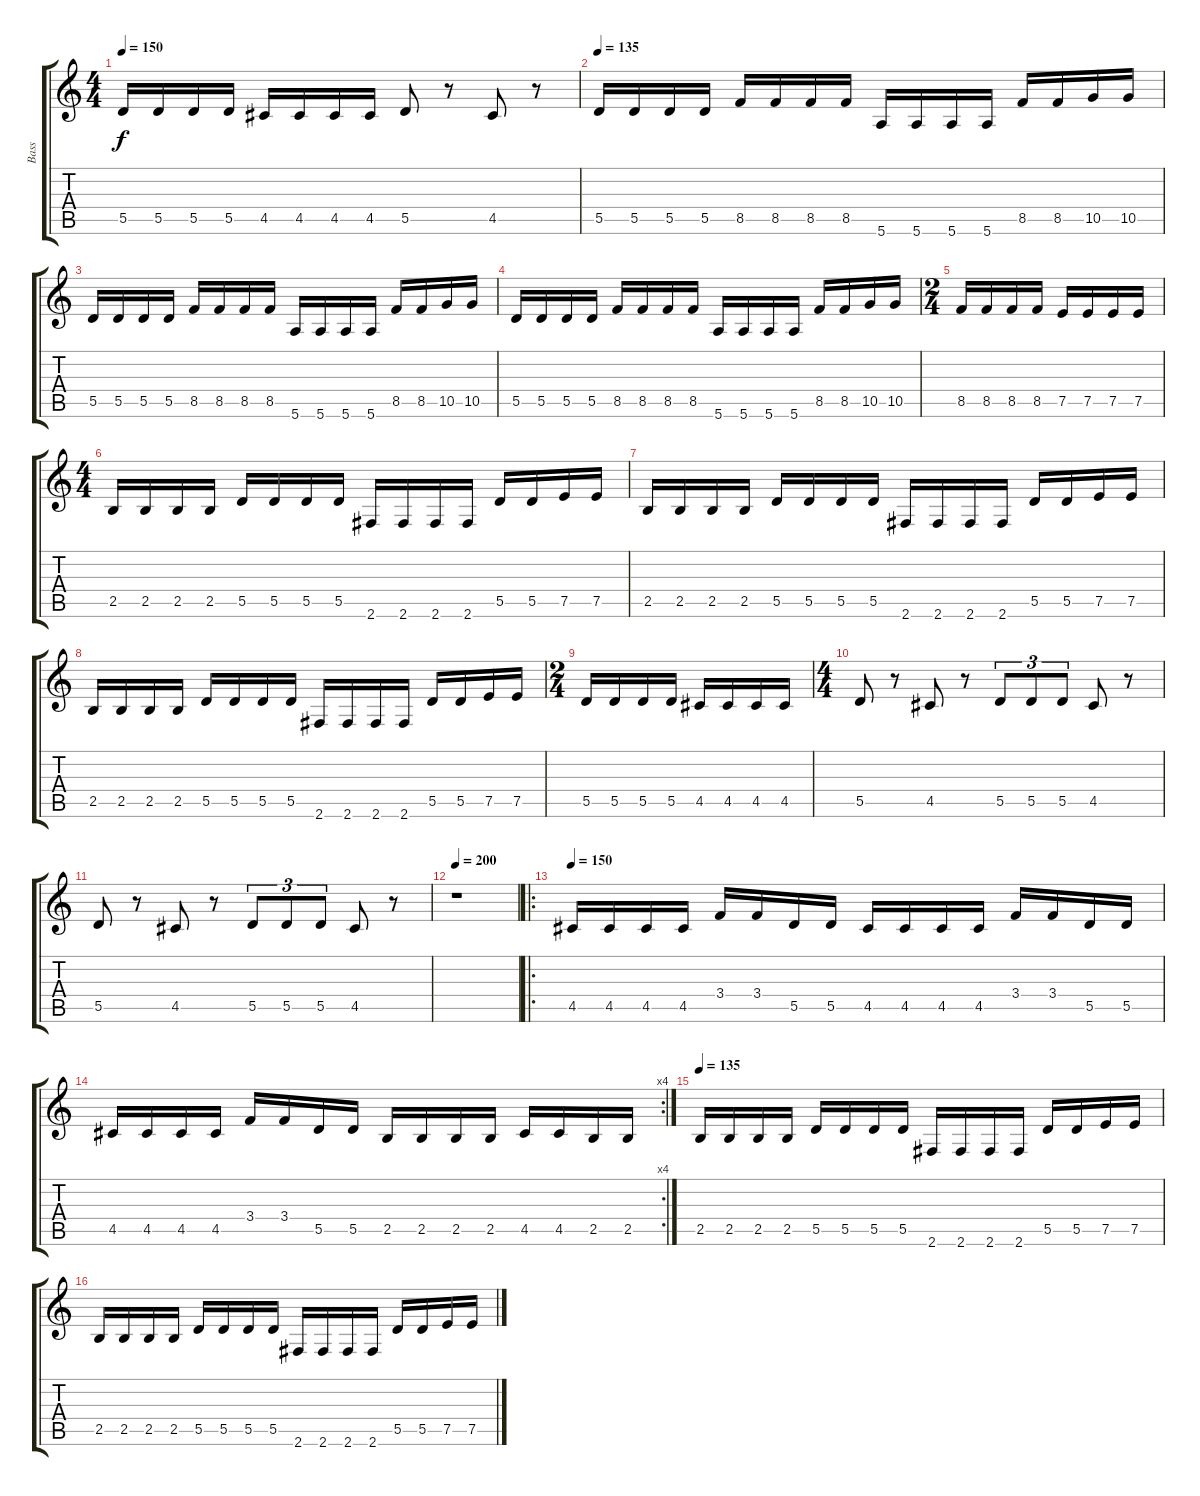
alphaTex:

\track ("Bass" "Bass") {instrument electricbasspick}
\staff {score tabs}
\tuning (E4 B3 G3 D3 A2 E2) {hide}
\ts (4 4)
\tempo 150
\clef g2
\ks c
5.5.16{dy f} 5.5.16 5.5.16 5.5.16 4.5.16 4.5.16 4.5.16 4.5.16 5.5.8 r.8 4.5.8 r.8 |
\tempo 135
5.5.16 5.5.16 5.5.16 5.5.16 8.5.16 8.5.16 8.5.16 8.5.16 5.6.16 5.6.16 5.6.16 5.6.16 8.5.16 8.5.16 10.5.16 10.5.16 |
5.5.16 5.5.16 5.5.16 5.5.16 8.5.16 8.5.16 8.5.16 8.5.16 5.6.16 5.6.16 5.6.16 5.6.16 8.5.16 8.5.16 10.5.16 10.5.16 |
5.5.16 5.5.16 5.5.16 5.5.16 8.5.16 8.5.16 8.5.16 8.5.16 5.6.16 5.6.16 5.6.16 5.6.16 8.5.16 8.5.16 10.5.16 10.5.16 |
\ts (2 4)
8.5.16 8.5.16 8.5.16 8.5.16 7.5.16 7.5.16 7.5.16 7.5.16 |
\ts (4 4)
2.5.16 2.5.16 2.5.16 2.5.16 5.5.16 5.5.16 5.5.16 5.5.16 2.6.16 2.6.16 2.6.16 2.6.16 5.5.16 5.5.16 7.5.16 7.5.16 |
2.5.16 2.5.16 2.5.16 2.5.16 5.5.16 5.5.16 5.5.16 5.5.16 2.6.16 2.6.16 2.6.16 2.6.16 5.5.16 5.5.16 7.5.16 7.5.16 |
2.5.16 2.5.16 2.5.16 2.5.16 5.5.16 5.5.16 5.5.16 5.5.16 2.6.16 2.6.16 2.6.16 2.6.16 5.5.16 5.5.16 7.5.16 7.5.16 |
\ts (2 4)
5.5.16 5.5.16 5.5.16 5.5.16 4.5.16 4.5.16 4.5.16 4.5.16 |
\ts (4 4)
5.5.8 r.8 4.5.8 r.8 5.5.8{tu (3 2)} 5.5.8{tu (3 2)} 5.5.8{tu (3 2)} 4.5.8 r.8 |
5.5.8 r.8 4.5.8 r.8 5.5.8{tu (3 2)} 5.5.8{tu (3 2)} 5.5.8{tu (3 2)} 4.5.8 r.8 |
\tempo 200
r.1 |
\ro
\tempo 150
4.5.16 4.5.16 4.5.16 4.5.16 3.4.16 3.4.16 5.5.16 5.5.16 4.5.16 4.5.16 4.5.16 4.5.16 3.4.16 3.4.16 5.5.16 5.5.16 |
\rc 4
4.5.16 4.5.16 4.5.16 4.5.16 3.4.16 3.4.16 5.5.16 5.5.16 2.5.16 2.5.16 2.5.16 2.5.16 4.5.16 4.5.16 2.5.16 2.5.16 |
\tempo 135
2.5.16 2.5.16 2.5.16 2.5.16 5.5.16 5.5.16 5.5.16 5.5.16 2.6.16 2.6.16 2.6.16 2.6.16 5.5.16 5.5.16 7.5.16 7.5.16 |
2.5.16 2.5.16 2.5.16 2.5.16 5.5.16 5.5.16 5.5.16 5.5.16 2.6.16 2.6.16 2.6.16 2.6.16 5.5.16 5.5.16 7.5.16 7.5.16
